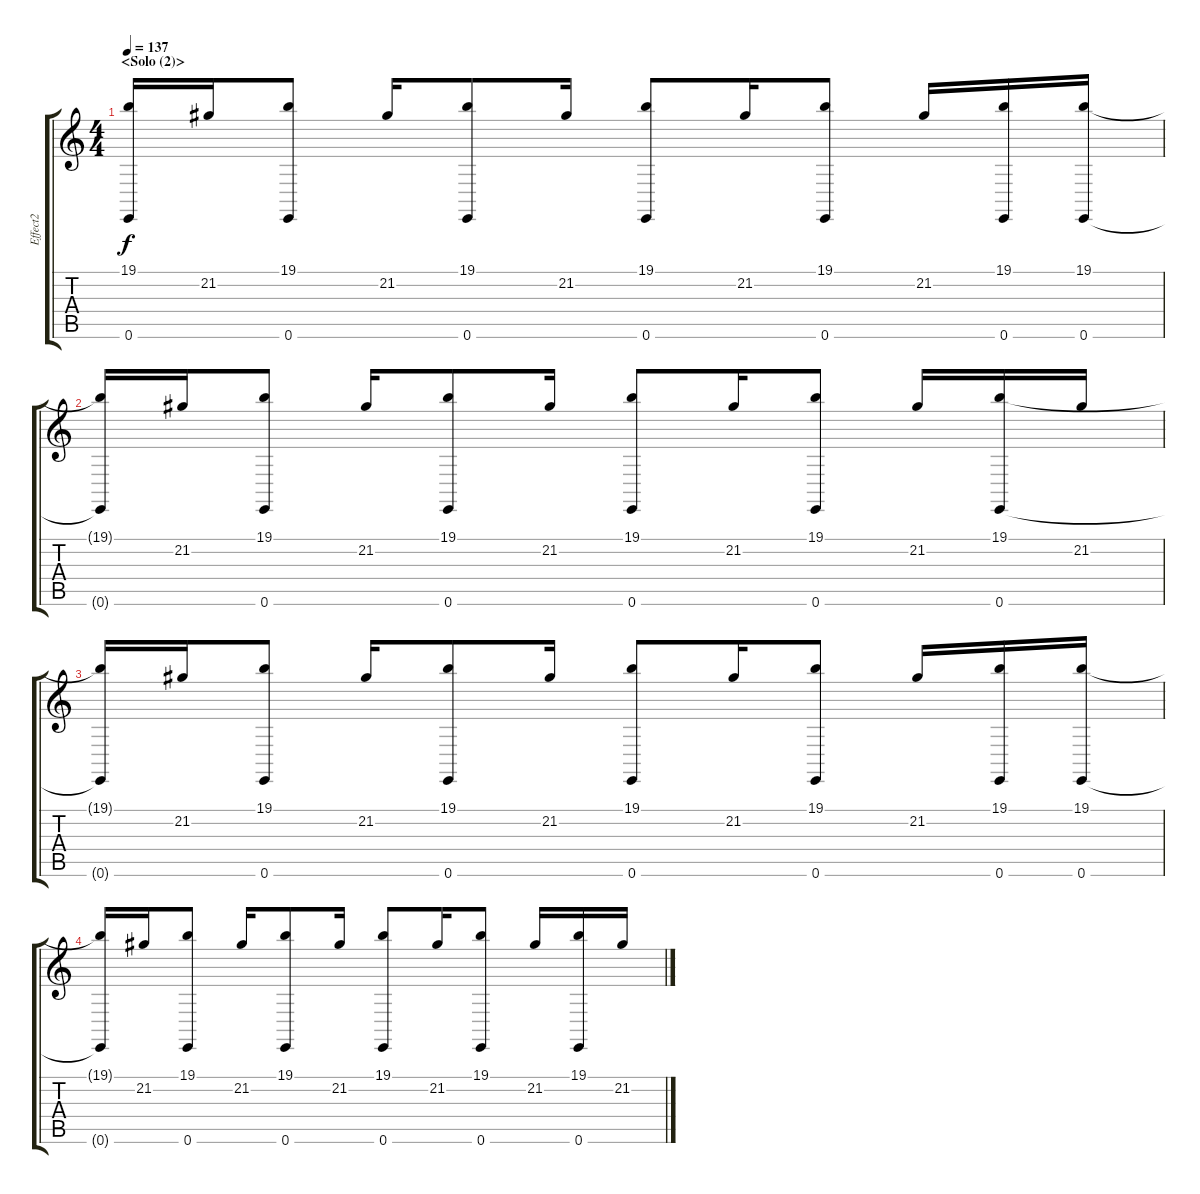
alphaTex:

\track ("Effect2" "Effect2") {instrument fx5brightness}
\staff {score tabs}
\tuning (E4 B3 G3 D3 A2 E2) {hide}
\ts (4 4)
\section ("" "<Solo (2)>")
\tempo 137
\clef g2
\ks c
(19.1{t} 0.6{t}).16{dy f volume 5} 21.2.16{volume 3} (19.1 0.6).8 21.2.16 (19.1 0.6).8 21.2.16 (19.1 0.6).8 21.2.16 (19.1 0.6).8 21.2.16 (19.1 0.6).16{volume 5} (19.1 0.6).16 |
(19.1{t} 0.6{t}).16{volume 5} 21.2.16 (19.1 0.6).8 21.2.16 (19.1 0.6).8 21.2.16 (19.1 0.6).8 21.2.16 (19.1 0.6).8 21.2.16 (19.1 0.6).16 21.2.16 |
(19.1{t} 0.6{t}).16{volume 5} 21.2.16{volume 3} (19.1 0.6).8 21.2.16 (19.1 0.6).8 21.2.16 (19.1 0.6).8 21.2.16 (19.1 0.6).8 21.2.16 (19.1 0.6).16{volume 5} (19.1 0.6).16 |
(19.1{t} 0.6{t}).16{volume 5} 21.2.16 (19.1 0.6).8 21.2.16 (19.1 0.6).8 21.2.16 (19.1 0.6).8 21.2.16 (19.1 0.6).8 21.2.16 (19.1 0.6).16 21.2.16
